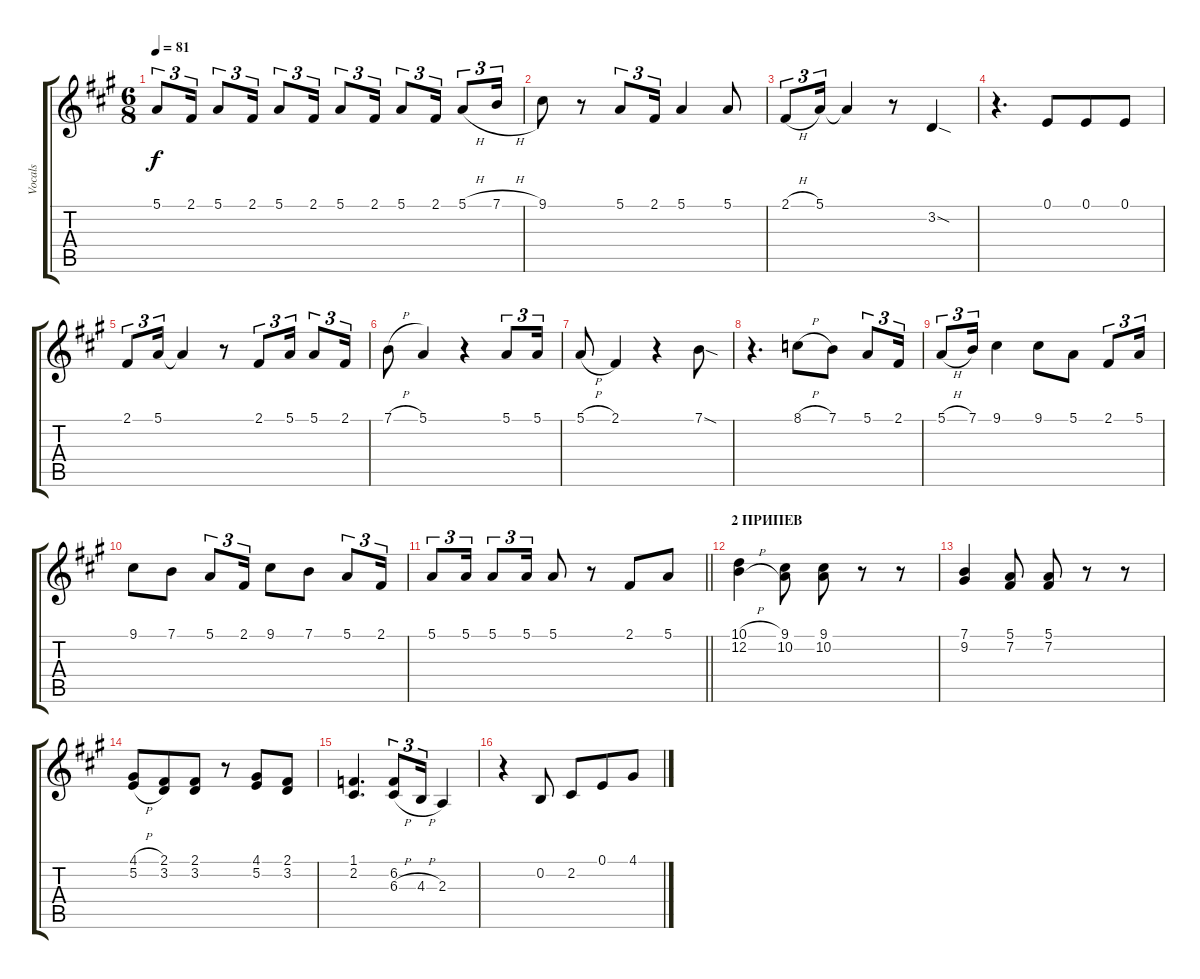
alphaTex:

\track ("Vocals" "Vocals") {instrument tenorsax}
\staff {score tabs}
\tuning (E4 B3 G3 D3 A2 E2) {hide}
\ts (6 8)
\tempo 81
\clef g2
\ks a
5.1.8{tu (3 2) dy f} 2.1.16{tu (3 2)} 5.1.8{tu (3 2)} 2.1.16{tu (3 2)} 5.1.8{tu (3 2)} 2.1.16{tu (3 2)} 5.1.8{tu (3 2)} 2.1.16{tu (3 2)} 5.1.8{tu (3 2)} 2.1.16{tu (3 2)} 5.1{h}.8{tu (3 2)} 7.1{h}.16{tu (3 2)} |
9.1.8 r.8 5.1.8{tu (3 2)} 2.1.16{tu (3 2)} 5.1.4 5.1.8 |
2.1{h}.8{tu (3 2)} 5.1.16{tu (3 2)} 5.1{t}.4 r.8 3.2{sod}.4 |
r.4{d} 0.1.8 0.1.8 0.1.8 |
2.1.8{tu (3 2)} 5.1.16{tu (3 2)} 5.1{t}.4 r.8 2.1.8{tu (3 2)} 5.1.16{tu (3 2)} 5.1.8{tu (3 2)} 2.1.16{tu (3 2)} |
7.1{h}.8 5.1.4 r.4 5.1.8{tu (3 2)} 5.1.16{tu (3 2)} |
5.1{h}.8 2.1.4 r.4 7.1{sod}.8 |
r.4{d} 8.1{h}.8 7.1.8 5.1.8{tu (3 2)} 2.1.16{tu (3 2)} |
5.1{h}.8{tu (3 2)} 7.1.16{tu (3 2)} 9.1.4 9.1.8 5.1.8 2.1.8{tu (3 2)} 5.1.16{tu (3 2)} |
9.1.8 7.1.8 5.1.8{tu (3 2)} 2.1.16{tu (3 2)} 9.1.8 7.1.8 5.1.8{tu (3 2)} 2.1.16{tu (3 2)} |
\barLineRight lightlight
5.1.8{tu (3 2)} 5.1.16{tu (3 2)} 5.1.8{tu (3 2)} 5.1.16{tu (3 2)} 5.1.8 r.8 2.1.8 5.1.8 |
\section ("" "2 ПРИПЕВ")
(10.1{h} 12.2{h}).4 (9.1 10.2).8 (9.1 10.2).8 r.8 r.8 |
(7.1 9.2).4 (5.1 7.2).8 (5.1 7.2).8 r.8 r.8 |
(4.1{h} 5.2{h}).8 (2.1 3.2).8 (2.1 3.2).8 r.8 (4.1 5.2).8 (2.1 3.2).8 |
(1.1 2.2).4{d} (6.2 6.3{h}).8{tu (3 2)} 4.3{h}.16{tu (3 2)} 2.3.4 |
r.4 0.2.8 2.2.8 0.1.8 4.1.8
